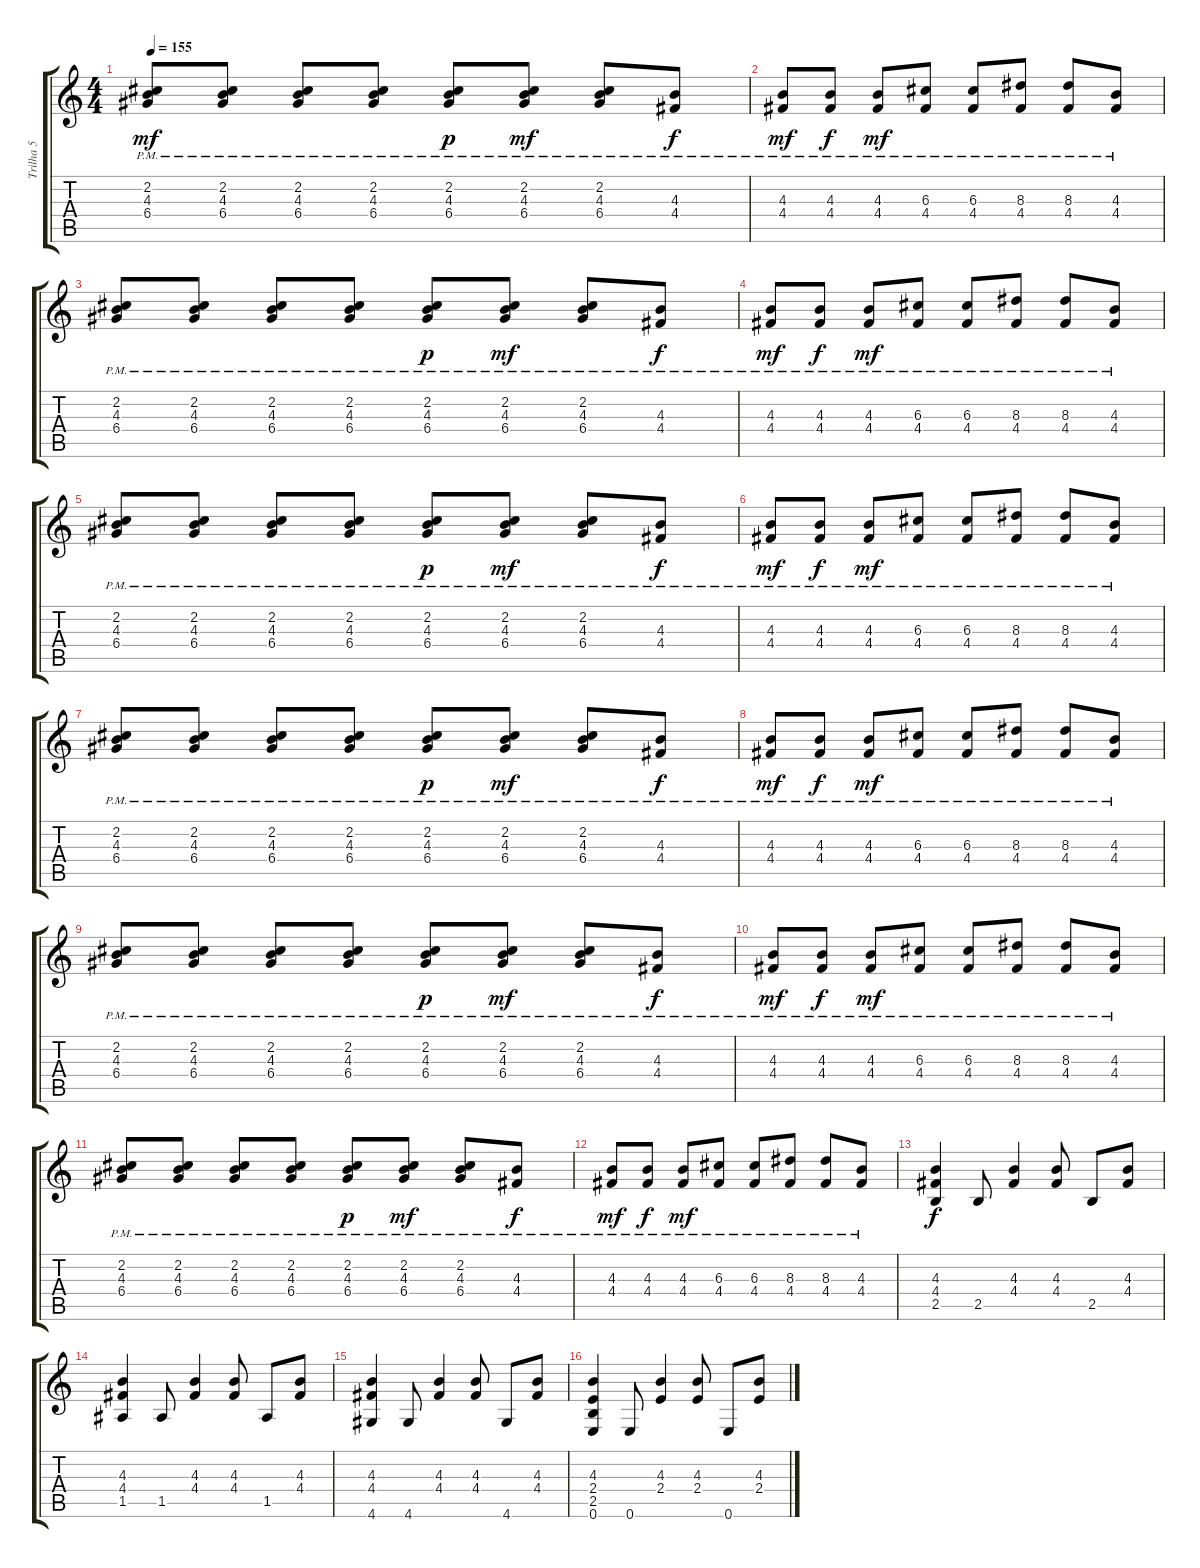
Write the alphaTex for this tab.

\track ("Trilha 5" "Trilha 5") {instrument overdrivenguitar}
\staff {score tabs}
\tuning (E4 B3 G3 D3 A2 E2) {hide}
\ts (4 4)
\tempo 155
\clef g2
\ks c
(2.2{pm} 4.3{pm} 6.4{pm}).8{dy mf} (2.2{pm} 4.3{pm} 6.4{pm}).8 (2.2{pm} 4.3{pm} 6.4{pm}).8 (2.2{pm} 4.3{pm} 6.4{pm}).8 (2.2{pm} 4.3{pm} 6.4{pm}).8{dy p} (2.2{pm} 4.3{pm} 6.4{pm}).8{dy mf} (2.2{pm} 4.3{pm} 6.4{pm}).8 (4.3{pm} 4.4{pm}).8{dy f} |
(4.3{pm} 4.4{pm}).8{dy mf} (4.3{pm} 4.4{pm}).8{dy f} (4.3{pm} 4.4{pm}).8{dy mf} (6.3 4.4{pm}).8 (6.3 4.4{pm}).8 (8.3 4.4{pm}).8 (8.3 4.4{pm}).8 (4.3 4.4{pm}).8 |
(2.2{pm} 4.3{pm} 6.4{pm}).8 (2.2{pm} 4.3{pm} 6.4{pm}).8 (2.2{pm} 4.3{pm} 6.4{pm}).8 (2.2{pm} 4.3{pm} 6.4{pm}).8 (2.2{pm} 4.3{pm} 6.4{pm}).8{dy p} (2.2{pm} 4.3{pm} 6.4{pm}).8{dy mf} (2.2{pm} 4.3{pm} 6.4{pm}).8 (4.3{pm} 4.4{pm}).8{dy f} |
(4.3{pm} 4.4{pm}).8{dy mf} (4.3{pm} 4.4{pm}).8{dy f} (4.3{pm} 4.4{pm}).8{dy mf} (6.3 4.4{pm}).8 (6.3 4.4{pm}).8 (8.3 4.4{pm}).8 (8.3 4.4{pm}).8 (4.3 4.4{pm}).8 |
(2.2{pm} 4.3{pm} 6.4{pm}).8 (2.2{pm} 4.3{pm} 6.4{pm}).8 (2.2{pm} 4.3{pm} 6.4{pm}).8 (2.2{pm} 4.3{pm} 6.4{pm}).8 (2.2{pm} 4.3{pm} 6.4{pm}).8{dy p} (2.2{pm} 4.3{pm} 6.4{pm}).8{dy mf} (2.2{pm} 4.3{pm} 6.4{pm}).8 (4.3{pm} 4.4{pm}).8{dy f} |
(4.3{pm} 4.4{pm}).8{dy mf} (4.3{pm} 4.4{pm}).8{dy f} (4.3{pm} 4.4{pm}).8{dy mf} (6.3 4.4{pm}).8 (6.3 4.4{pm}).8 (8.3 4.4{pm}).8 (8.3 4.4{pm}).8 (4.3 4.4{pm}).8 |
(2.2{pm} 4.3{pm} 6.4{pm}).8 (2.2{pm} 4.3{pm} 6.4{pm}).8 (2.2{pm} 4.3{pm} 6.4{pm}).8 (2.2{pm} 4.3{pm} 6.4{pm}).8 (2.2{pm} 4.3{pm} 6.4{pm}).8{dy p} (2.2{pm} 4.3{pm} 6.4{pm}).8{dy mf} (2.2{pm} 4.3{pm} 6.4{pm}).8 (4.3{pm} 4.4{pm}).8{dy f} |
(4.3{pm} 4.4{pm}).8{dy mf} (4.3{pm} 4.4{pm}).8{dy f} (4.3{pm} 4.4{pm}).8{dy mf} (6.3 4.4{pm}).8 (6.3 4.4{pm}).8 (8.3 4.4{pm}).8 (8.3 4.4{pm}).8 (4.3 4.4{pm}).8 |
(2.2{pm} 4.3{pm} 6.4{pm}).8 (2.2{pm} 4.3{pm} 6.4{pm}).8 (2.2{pm} 4.3{pm} 6.4{pm}).8 (2.2{pm} 4.3{pm} 6.4{pm}).8 (2.2{pm} 4.3{pm} 6.4{pm}).8{dy p} (2.2{pm} 4.3{pm} 6.4{pm}).8{dy mf} (2.2{pm} 4.3{pm} 6.4{pm}).8 (4.3{pm} 4.4{pm}).8{dy f} |
(4.3{pm} 4.4{pm}).8{dy mf} (4.3{pm} 4.4{pm}).8{dy f} (4.3{pm} 4.4{pm}).8{dy mf} (6.3 4.4{pm}).8 (6.3 4.4{pm}).8 (8.3 4.4{pm}).8 (8.3 4.4{pm}).8 (4.3 4.4{pm}).8 |
(2.2{pm} 4.3{pm} 6.4{pm}).8 (2.2{pm} 4.3{pm} 6.4{pm}).8 (2.2{pm} 4.3{pm} 6.4{pm}).8 (2.2{pm} 4.3{pm} 6.4{pm}).8 (2.2{pm} 4.3{pm} 6.4{pm}).8{dy p} (2.2{pm} 4.3{pm} 6.4{pm}).8{dy mf} (2.2{pm} 4.3{pm} 6.4{pm}).8 (4.3{pm} 4.4{pm}).8{dy f} |
(4.3{pm} 4.4{pm}).8{dy mf} (4.3{pm} 4.4{pm}).8{dy f} (4.3{pm} 4.4{pm}).8{dy mf} (6.3 4.4{pm}).8 (6.3 4.4{pm}).8 (8.3 4.4{pm}).8 (8.3 4.4{pm}).8 (4.3 4.4{pm}).8 |
(4.3 4.4 2.5).4{dy f volume 10} 2.5.8 (4.3 4.4).4 (4.3 4.4).8 2.5.8 (4.3 4.4).8 |
(4.3 4.4 1.5).4{volume 10} 1.5.8 (4.3 4.4).4 (4.3 4.4).8 1.5.8 (4.3 4.4).8 |
(4.3 4.4 4.6).4{volume 10} 4.6.8 (4.3 4.4).4 (4.3 4.4).8 4.6.8 (4.3 4.4).8 |
(4.3 2.4 2.5 0.6).4{volume 10} 0.6.8 (4.3 2.4).4 (4.3 2.4).8 0.6.8 (4.3 2.4).8
